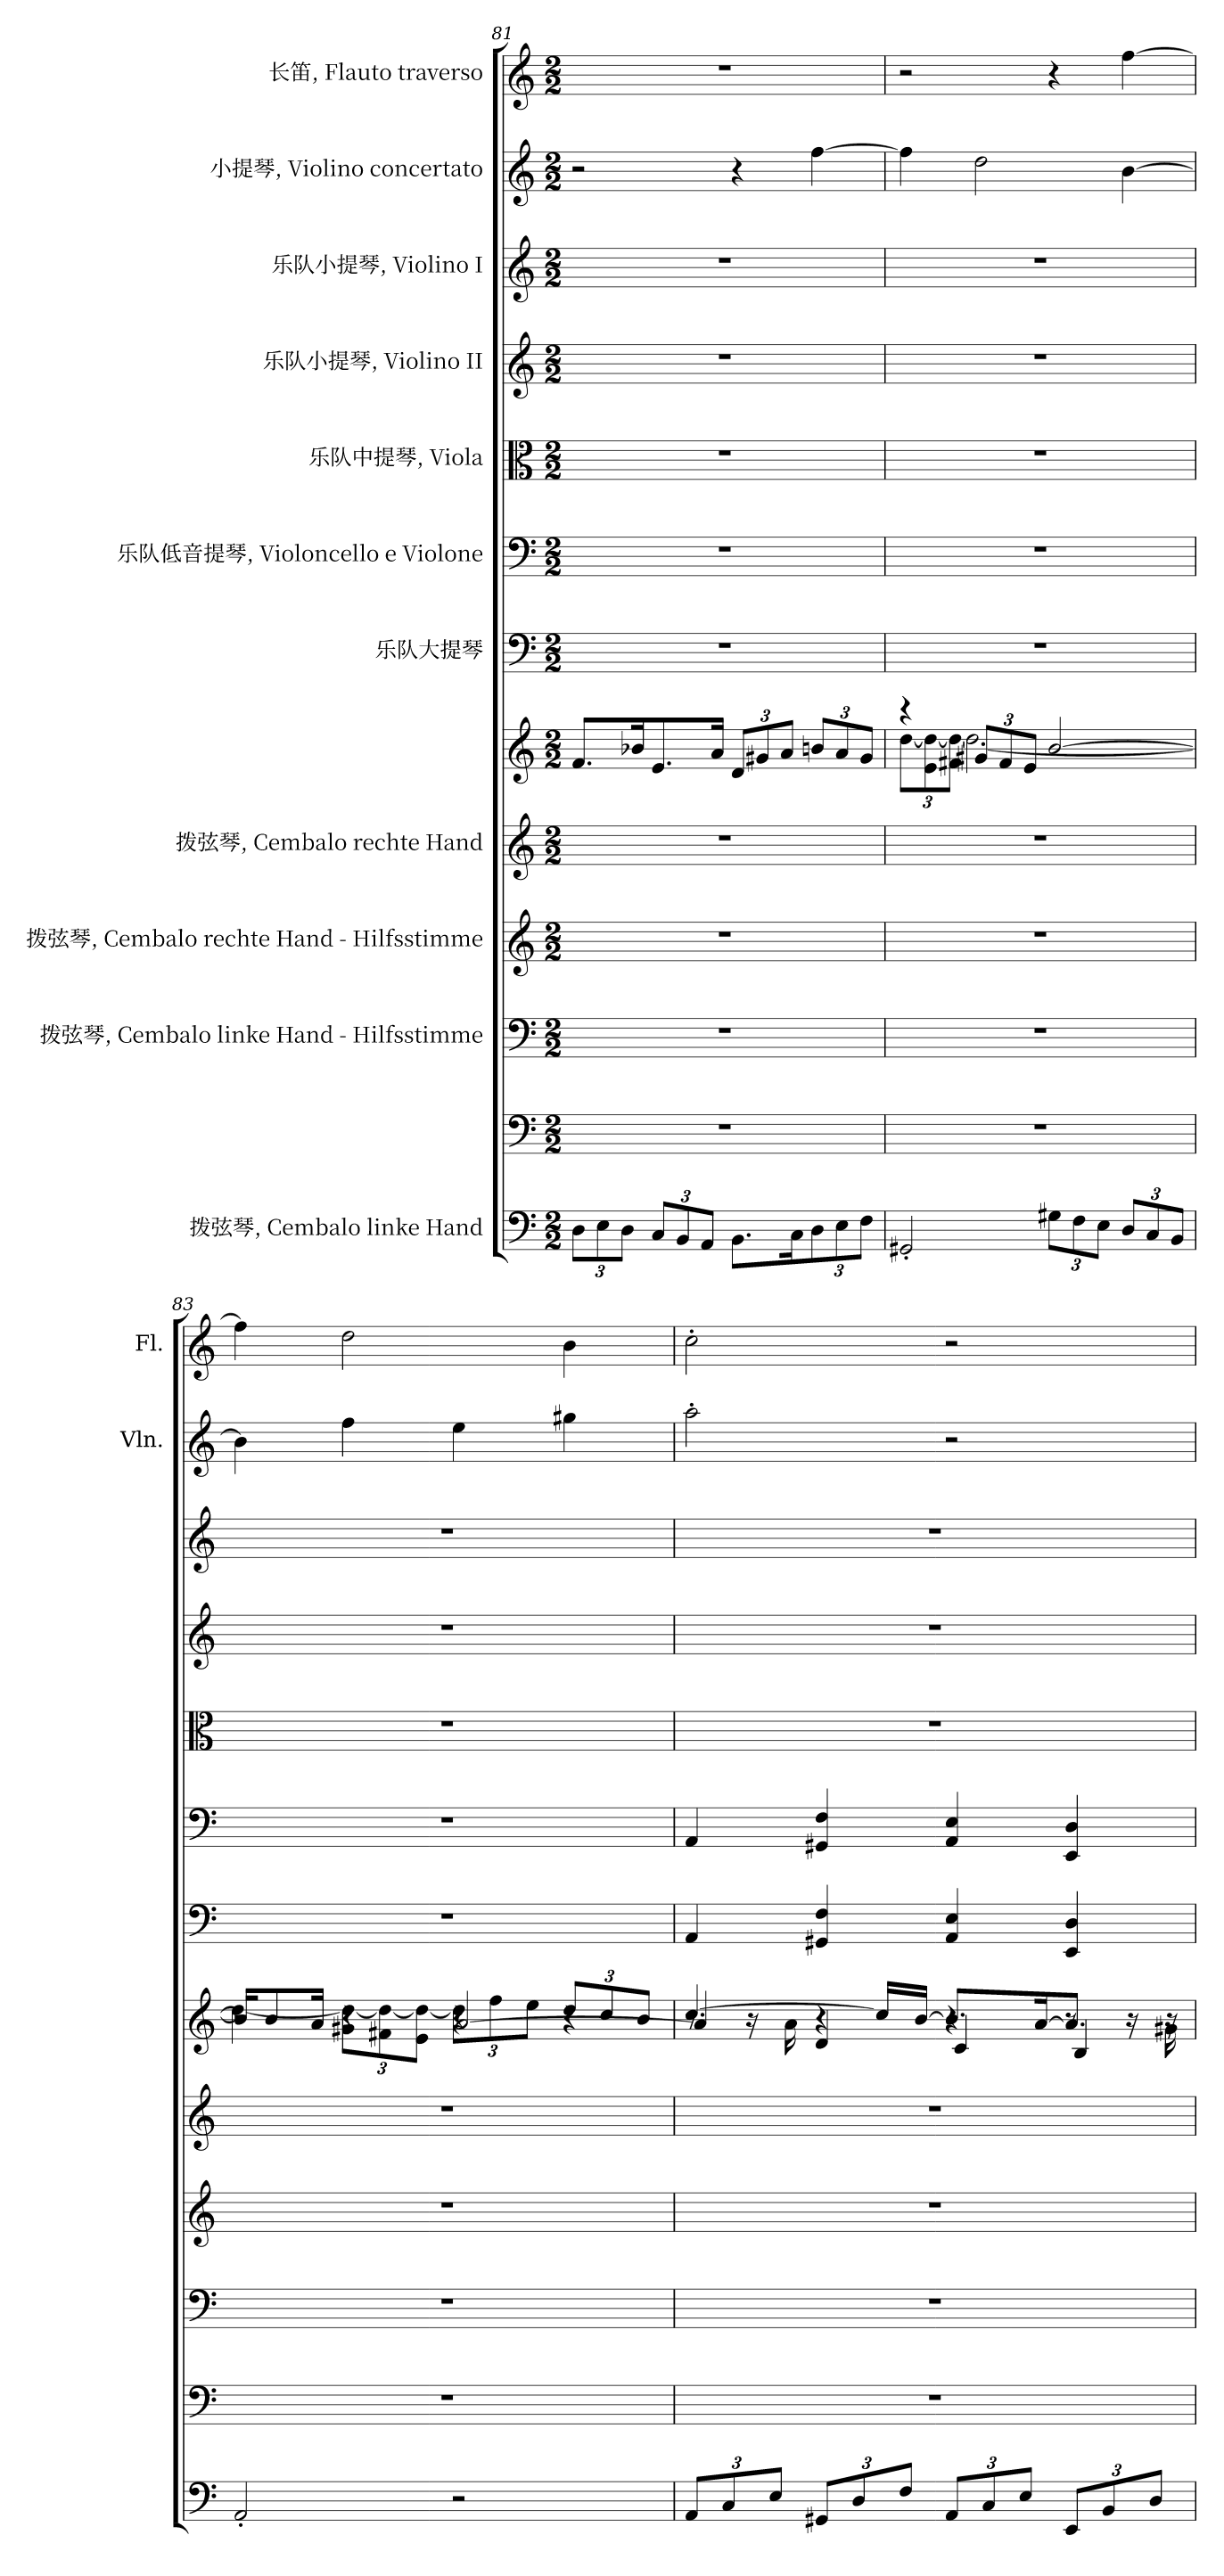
**kern	**kern	**kern	**kern	**kern	**kern	**kern	**kern	**kern	**kern	**kern	**kern	**kern
*part11	*part11	*part10	*part9	*part8	*part8	*part7	*part6	*part5	*part4	*part3	*part2	*part1
*staff13	*staff12	*staff11	*staff10	*staff9	*staff8	*staff7	*staff6	*staff5	*staff4	*staff3	*staff2	*staff1
*I"拨弦琴, Cembalo linke Hand	*	*I"拨弦琴, Cembalo linke Hand - Hilfsstimme	*I"拨弦琴, Cembalo rechte Hand - Hilfsstimme	*I"拨弦琴, Cembalo rechte Hand	*	*I"乐队大提琴	*I"乐队低音提琴, Violoncello e Violone	*I"乐队中提琴, Viola	*I"乐队小提琴, Violino II	*I"乐队小提琴, Violino I	*I"小提琴, Violino concertato	*I"长笛, Flauto traverso
*	*	*	*	*	*	*	*	*	*	*	*I'Vln.	*I'Fl.
*clefF4	*clefF4	*clefF4	*clefG2	*clefG2	*clefG2	*clefF4	*clefF4	*clefC3	*clefG2	*clefG2	*clefG2	*clefG2
*	*	*	*	*	*	*	*ITrd7c12	*	*	*	*	*
*k[]	*k[]	*k[]	*k[]	*k[]	*k[]	*k[]	*k[]	*k[]	*k[]	*k[]	*k[]	*k[]
*M2/2	*M2/2	*M2/2	*M2/2	*M2/2	*M2/2	*M2/2	*M2/2	*M2/2	*M2/2	*M2/2	*M2/2	*M2/2
*Xbrackettup	*	*	*	*	*	*	*	*	*	*	*	*
=81	=81	=81	=81	=81	=81	=81	=81	=81	=81	=81	=81	=81
12D\L	1r	1r	1r	1r	8.f/L	1r	1r	1r	1r	1r	2r	1r
12E\	.	.	.	.	.	.	.	.	.	.	.	.
12D\J	.	.	.	.	.	.	.	.	.	.	.	.
.	.	.	.	.	16b-X/K	.	.	.	.	.	.	.
12C/L	.	.	.	.	8.e/	.	.	.	.	.	.	.
12BB/	.	.	.	.	.	.	.	.	.	.	.	.
12AA/J	.	.	.	.	.	.	.	.	.	.	.	.
.	.	.	.	.	16a/Jk	.	.	.	.	.	.	.
*	*	*	*	*	*Xbrackettup	*	*	*	*	*	*	*
8.BB\L	.	.	.	.	12d/L	.	.	.	.	.	4r	.
.	.	.	.	.	12g#X/	.	.	.	.	.	.	.
.	.	.	.	.	12a/J	.	.	.	.	.	.	.
16C\K	.	.	.	.	.	.	.	.	.	.	.	.
12D\	.	.	.	.	12bn/L	.	.	.	.	.	[4ff\	.
12E\	.	.	.	.	12a/	.	.	.	.	.	.	.
12F\J	.	.	.	.	12g#/J	.	.	.	.	.	.	.
=82	=82	=82	=82	=82	=82	=82	=82	=82	=82	=82	=82	=82
*	*	*	*	*	*^	*	*	*	*	*	*	*
2GG#X'/	1r	1r	1r	1r	4r	[12dd\L	1r	1r	1r	1r	1r	4ff\]	2r
.	.	.	.	.	.	12e\ 12dd\_	.	.	.	.	.	.	.
.	.	.	.	.	.	12f#X\ 12dd\_J	.	.	.	.	.	.	.
.	.	.	.	.	12g#X/L	2.dd\_	.	.	.	.	.	2dd\	.
.	.	.	.	.	12f#/	.	.	.	.	.	.	.	.
.	.	.	.	.	12e/J	.	.	.	.	.	.	.	.
12G#X\L	.	.	.	.	[2b/	.	.	.	.	.	.	.	4r
12F\	.	.	.	.	.	.	.	.	.	.	.	.	.
12E\J	.	.	.	.	.	.	.	.	.	.	.	.	.
12D/L	.	.	.	.	.	.	.	.	.	.	.	[4b\	[4ff\
12C/	.	.	.	.	.	.	.	.	.	.	.	.	.
12BB/J	.	.	.	.	.	.	.	.	.	.	.	.	.
!!LO:PB:g=z
=83	=83	=83	=83	=83	=83	=83	=83	=83	=83	=83	=83	=83	=83
*	*	*	*	*	*	*^	*	*	*	*	*	*	*
2AA'/	1r	1r	1r	1r	16b/KL]	4dd\_	2r	1r	1r	1r	1r	1r	4b\]	4ff\]
.	.	.	.	.	8b/	.	.	.	.	.	.	.	.	.
.	.	.	.	.	16a/Jk	.	.	.	.	.	.	.	.	.
.	.	.	.	.	4r	12g#X\ 12dd\_L	.	.	.	.	.	.	4ff\	2dd\
.	.	.	.	.	.	12f#X\ 12dd\_	.	.	.	.	.	.	.	.
.	.	.	.	.	.	12e\ 12dd\_J	.	.	.	.	.	.	.	.
2r	.	.	.	.	4r	12dd\L]	[2a/	.	.	.	.	.	4ee\	.
.	.	.	.	.	.	12ff\	.	.	.	.	.	.	.	.
.	.	.	.	.	.	12ee\J	.	.	.	.	.	.	.	.
.	.	.	.	.	12dd/L	4r	.	.	.	.	.	.	4gg#X\	4b\
.	.	.	.	.	12cc/	.	.	.	.	.	.	.	.	.
.	.	.	.	.	12b/J	.	.	.	.	.	.	.	.	.
=84	=84	=84	=84	=84	=84	=84	=84	=84	=84	=84	=84	=84	=84	=84
12AA/L	1r	1r	1r	1r	[4.cc/	8r	4a/]	4AA/	4AAA/	1r	1r	1r	2aa'\	2cc'\
12C/	.	.	.	.	.	.	.	.	.	.	.	.	.	.
.	.	.	.	.	.	16r	.	.	.	.	.	.	.	.
12E/J	.	.	.	.	.	.	.	.	.	.	.	.	.	.
.	.	.	.	.	.	16a\	.	.	.	.	.	.	.	.
12GG#X/L	.	.	.	.	.	4r	4d/	4GG#X/ 4F/	4GGG#X/ 4FF/	.	.	.	.	.
12D/	.	.	.	.	.	.	.	.	.	.	.	.	.	.
.	.	.	.	.	16cc/LL]	.	.	.	.	.	.	.	.	.
12F/J	.	.	.	.	.	.	.	.	.	.	.	.	.	.
.	.	.	.	.	[16b/JJ	.	.	.	.	.	.	.	.	.
12AA/L	.	.	.	.	8.b/L]	4r	4c/	4AA/ 4E/	4AAA/ 4EE/	.	.	.	2r	2r
12C/	.	.	.	.	.	.	.	.	.	.	.	.	.	.
12E/J	.	.	.	.	.	.	.	.	.	.	.	.	.	.
.	.	.	.	.	[16a/K	.	.	.	.	.	.	.	.	.
12EE/L	.	.	.	.	8.a/J]	8r	4B/	4EE/ 4D/	4EEE/ 4DD/	.	.	.	.	.
12BB/	.	.	.	.	.	.	.	.	.	.	.	.	.	.
.	.	.	.	.	.	16r	.	.	.	.	.	.	.	.
12D/J	.	.	.	.	.	.	.	.	.	.	.	.	.	.
.	.	.	.	.	16r	16g#X\	.	.	.	.	.	.	.	.
*	*	*	*	*	*v	*v	*v	*	*	*	*	*	*	*
=	=	=	=	=	=	=	=	=	=	=	=	=
*-	*-	*-	*-	*-	*-	*-	*-	*-	*-	*-	*-	*-
